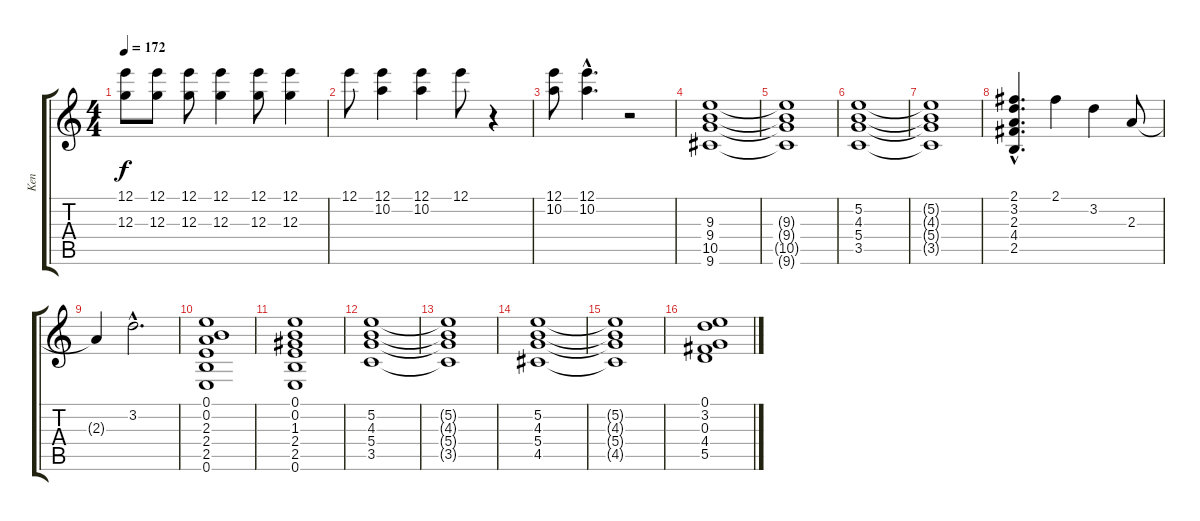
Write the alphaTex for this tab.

\track ("Ken" "Ken") {instrument distortionguitar}
\staff {score tabs}
\tuning (E4 B3 G3 D3 A2 E2) {hide}
\ts (4 4)
\tempo 172
\clef g2
\ks c
(12.1 12.3).8{dy f} (12.1 12.3).8 (12.1 12.3).8 (12.1 12.3).4 (12.1 12.3).8 (12.1 12.3).4 |
12.1.8 (12.1 10.2).4 (12.1 10.2).4 12.1.8 r.4 |
(12.1 10.2).8 (12.1{hac} 10.2{hac}).4{d} r.2 |
(9.3 9.4 10.5 9.6).1{volume 11} |
(9.3{t} 9.4{t} 10.5{t} 9.6{t}).1 |
(5.2 4.3 5.4 3.5).1 |
(5.2{t} 4.3{t} 5.4{t} 3.5{t}).1 |
(2.1{hac} 3.2{hac} 2.3{hac} 4.4{hac} 2.5{hac}).4{d} 2.1.4 3.2.4 2.3.8 |
2.3{t}.4 3.2{hac}.2{d} |
(0.1 0.2 2.3 2.4 2.5 0.6).1 |
(0.1 0.2 1.3 2.4 2.5 0.6).1 |
(5.2 4.3 5.4 3.5).1 |
(5.2{t} 4.3{t} 5.4{t} 3.5{t}).1 |
(5.2 4.3 5.4 4.5).1 |
(5.2{t} 4.3{t} 5.4{t} 4.5{t}).1 |
(0.1 3.2 0.3 4.4 5.5).1
